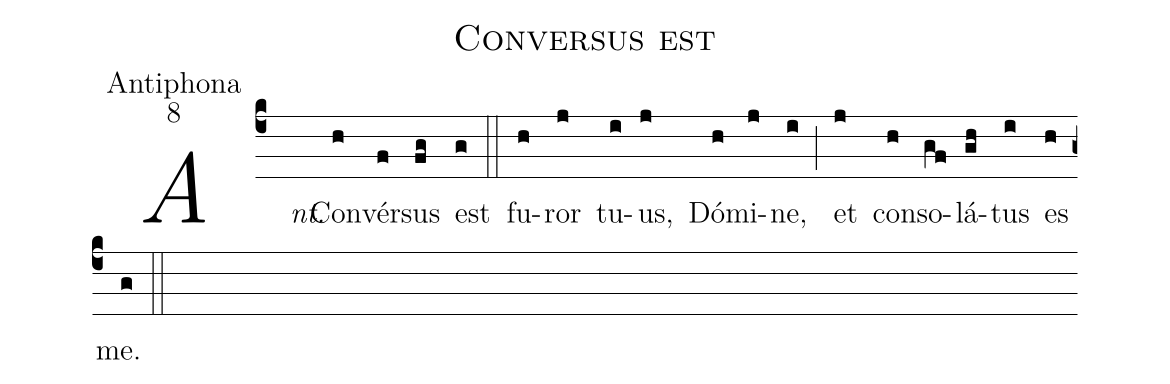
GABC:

name:Conversus est;
office-part:Antiphona;
mode:8;
%%
(c4) <i>Ant.</i>() Con(h)vér(f)sus(fg) est(g) (::)
fu(h)ror(j) tu(i)us,(j) Dó(h)mi(j)ne,(i) (;) et(j) con(h)so(gf)lá(gh)tus(i) es(h) me.(g) (::)
